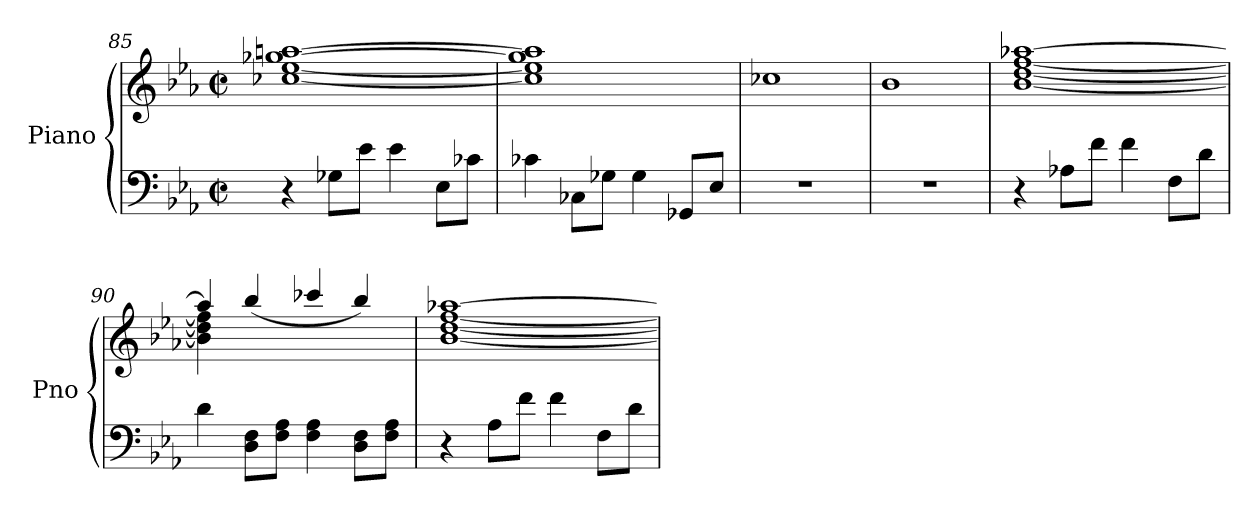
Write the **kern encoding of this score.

**kern	**kern
*part1	*part1
*staff2	*staff1
*I"Piano	*
*I'Pno	*
*clefF4	*clefG2
*k[b-e-a-]	*k[b-e-a-]
*E-:	*E-:
*M2/2	*M2/2
*met(c|)	*met(c|)
=85	=85
4r	[1cc-X [1ee- [1gg-X [1aan
8G-X\L	.
8e-\J	.
4e-\	.
8E-\L	.
8c-X\J	.
=86	=86
4c-X\	1cc-] 1ee-] 1gg-] 1aa]
8C-X\L	.
8G-X\J	.
4G-\	.
8GG-X/L	.
8E-/J	.
=87	=87
1r	1cc-X
=88	=88
1r	1b-
!!LO:LB:g=z
=89	=89
*	*^
4r	[1aa-X	[1b- [1dd [1ff
8A-X\L	.	.
8f\J	.	.
4f\	.	.
8F\L	.	.
8d\J	.	.
=90	=90	=90
4d\	4aa-/]	4b-\] 4dd\] 4ff\]
8D\ 8F\L	(4bb-/	2.ryy
8F\ 8A-\J	.	.
4F\ 4A-\	4ccc-X/	.
8D\ 8F\L	4bb-/)	.
8F\ 8A-\J	.	.
=91	=91	=91
4r	[1aa-X	[1b- [1dd [1ff
8A-\L	.	.
8f\J	.	.
4f\	.	.
8F\L	.	.
8d\J	.	.
*	*v	*v
=	=
*-	*-
